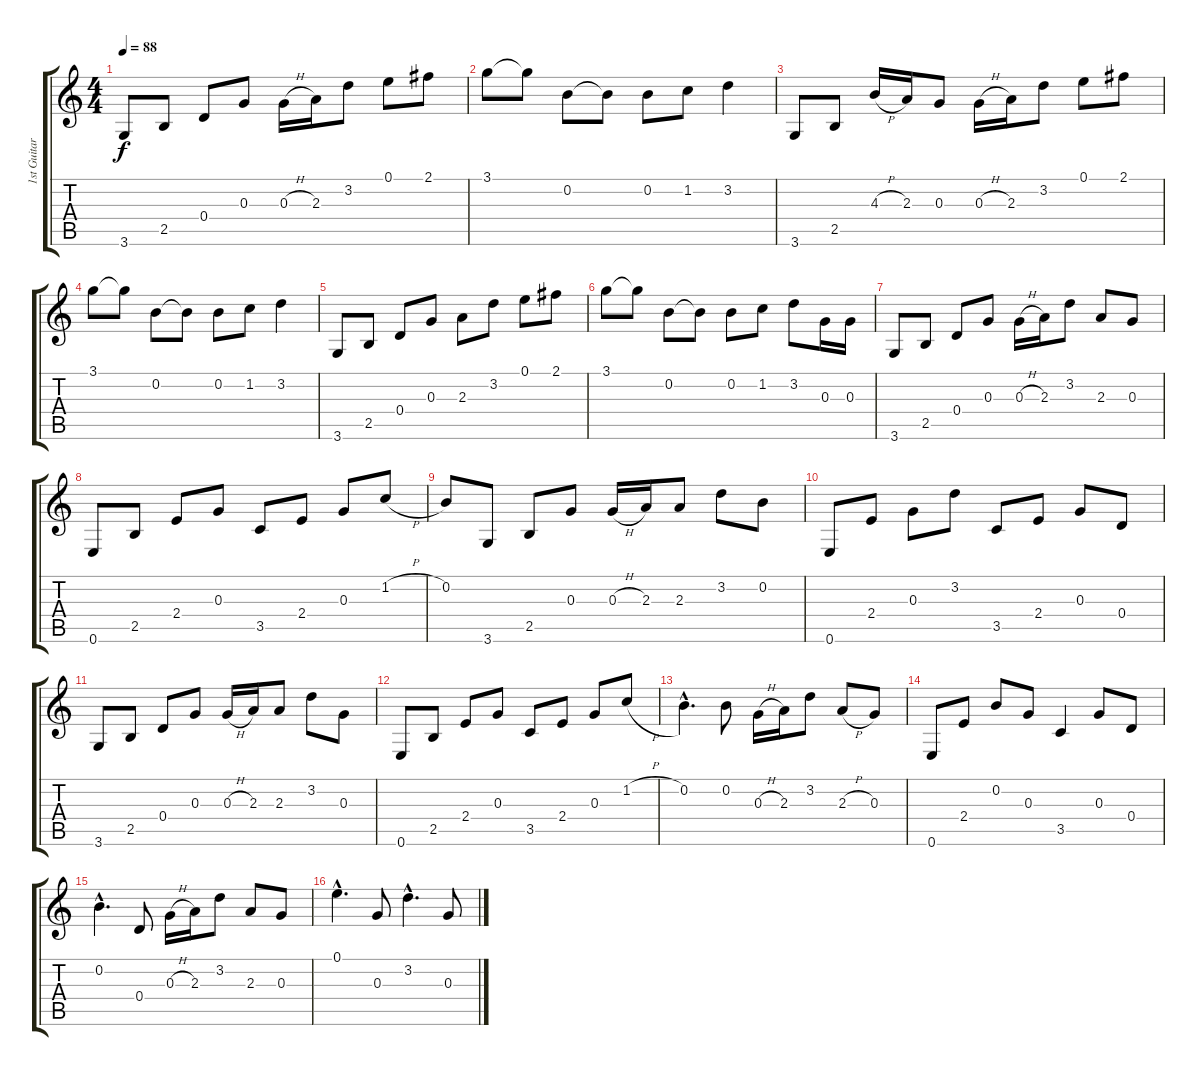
\track ("1st Guitar (Lead)" "1st Guitar") {instrument distortionguitar}
\staff {score tabs}
\tuning (E4 B3 G3 D3 A2 E2) {hide}
\ts (4 4)
\tempo 88
\clef g2
\ks c
3.6.8{dy f} 2.5.8 0.4.8 0.3.8 0.3{h}.16 2.3.16 3.2.8 0.1.8 2.1.8 |
3.1.8 3.1{t}.8 0.2.8 0.2{t}.8 0.2.8 1.2.8 3.2.4 |
3.6.8 2.5.8 4.3{h}.16 2.3.16 0.3.8 0.3{h}.16 2.3.16 3.2.8 0.1.8 2.1.8 |
3.1.8 3.1{t}.8 0.2.8 0.2{t}.8 0.2.8 1.2.8 3.2.4 |
3.6.8 2.5.8 0.4.8 0.3.8 2.3.8 3.2.8 0.1.8 2.1.8 |
3.1.8 3.1{t}.8 0.2.8 0.2{t}.8 0.2.8 1.2.8 3.2.8 0.3.16 0.3.16 |
3.6.8 2.5.8 0.4.8 0.3.8 0.3{h}.16 2.3.16 3.2.8 2.3.8 0.3.8 |
0.6.8 2.5.8 2.4.8 0.3.8 3.5.8 2.4.8 0.3.8 1.2{h}.8 |
0.2.8 3.6.8 2.5.8 0.3.8 0.3{h}.16 2.3.16 2.3.8 3.2.8 0.2.8 |
0.6.8 2.4.8 0.3.8 3.2.8 3.5.8 2.4.8 0.3.8 0.4.8 |
3.6.8 2.5.8 0.4.8 0.3.8 0.3{h}.16 2.3.16 2.3.8 3.2.8 0.3.8 |
0.6.8 2.5.8 2.4.8 0.3.8 3.5.8 2.4.8 0.3.8 1.2{h}.8 |
0.2{hac}.4{d} 0.2.8 0.3{h}.16 2.3.16 3.2.8 2.3{h}.8 0.3.8 |
0.6.8 2.4.8 0.2.8 0.3.8 3.5.4 0.3.8 0.4.8 |
0.2{hac}.4{d} 0.4.8 0.3{h}.16 2.3.16 3.2.8 2.3.8 0.3.8 |
0.1{hac}.4{d} 0.3.8 3.2{hac}.4{d} 0.3.8
